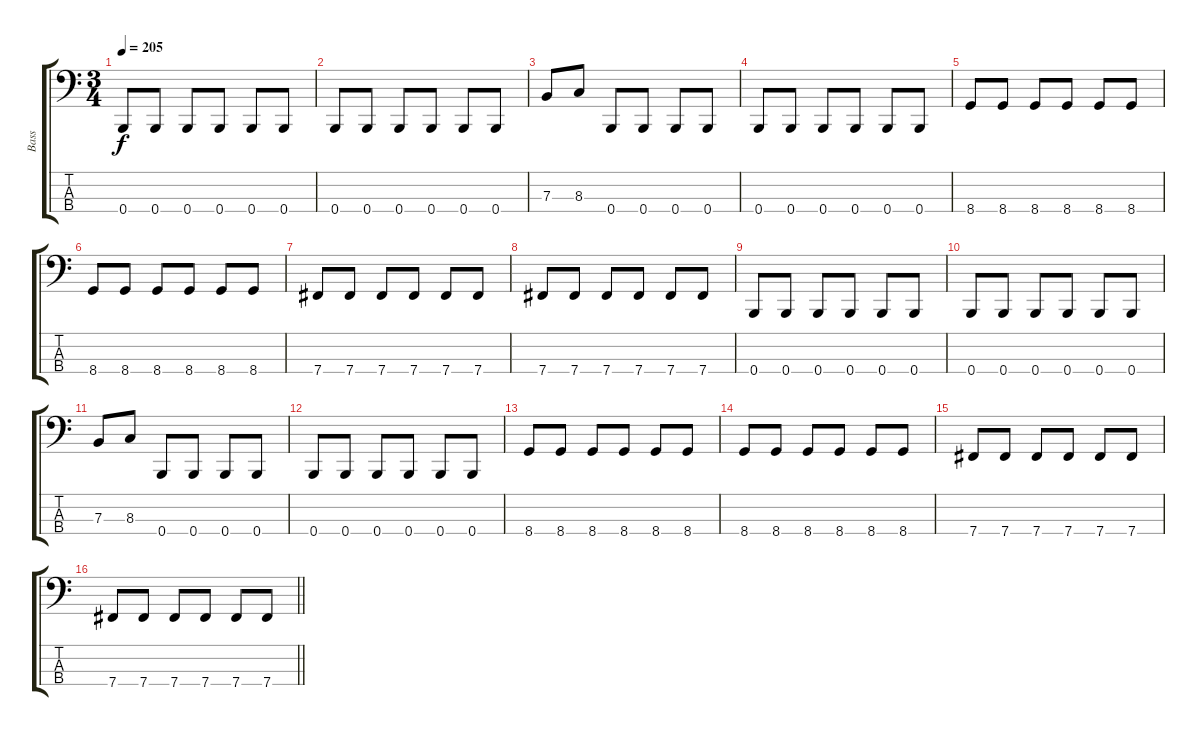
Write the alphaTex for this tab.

\track ("Bass" "Bass") {instrument electricbassfinger}
\staff {score tabs}
\tuning (D2 A1 E1 B0) {hide}
\ts (3 4)
\tempo 205
\clef f4
\ks c
0.4.8{dy f} 0.4.8 0.4.8 0.4.8 0.4.8 0.4.8 |
0.4.8 0.4.8 0.4.8 0.4.8 0.4.8 0.4.8 |
7.3.8 8.3.8 0.4.8 0.4.8 0.4.8 0.4.8 |
0.4.8 0.4.8 0.4.8 0.4.8 0.4.8 0.4.8 |
8.4.8 8.4.8 8.4.8 8.4.8 8.4.8 8.4.8 |
8.4.8 8.4.8 8.4.8 8.4.8 8.4.8 8.4.8 |
7.4.8 7.4.8 7.4.8 7.4.8 7.4.8 7.4.8 |
7.4.8 7.4.8 7.4.8 7.4.8 7.4.8 7.4.8 |
0.4.8 0.4.8 0.4.8 0.4.8 0.4.8 0.4.8 |
0.4.8 0.4.8 0.4.8 0.4.8 0.4.8 0.4.8 |
7.3.8 8.3.8 0.4.8 0.4.8 0.4.8 0.4.8 |
0.4.8 0.4.8 0.4.8 0.4.8 0.4.8 0.4.8 |
8.4.8 8.4.8 8.4.8 8.4.8 8.4.8 8.4.8 |
8.4.8 8.4.8 8.4.8 8.4.8 8.4.8 8.4.8 |
7.4.8 7.4.8 7.4.8 7.4.8 7.4.8 7.4.8 |
\barLineRight lightlight
7.4.8 7.4.8 7.4.8 7.4.8 7.4.8 7.4.8
